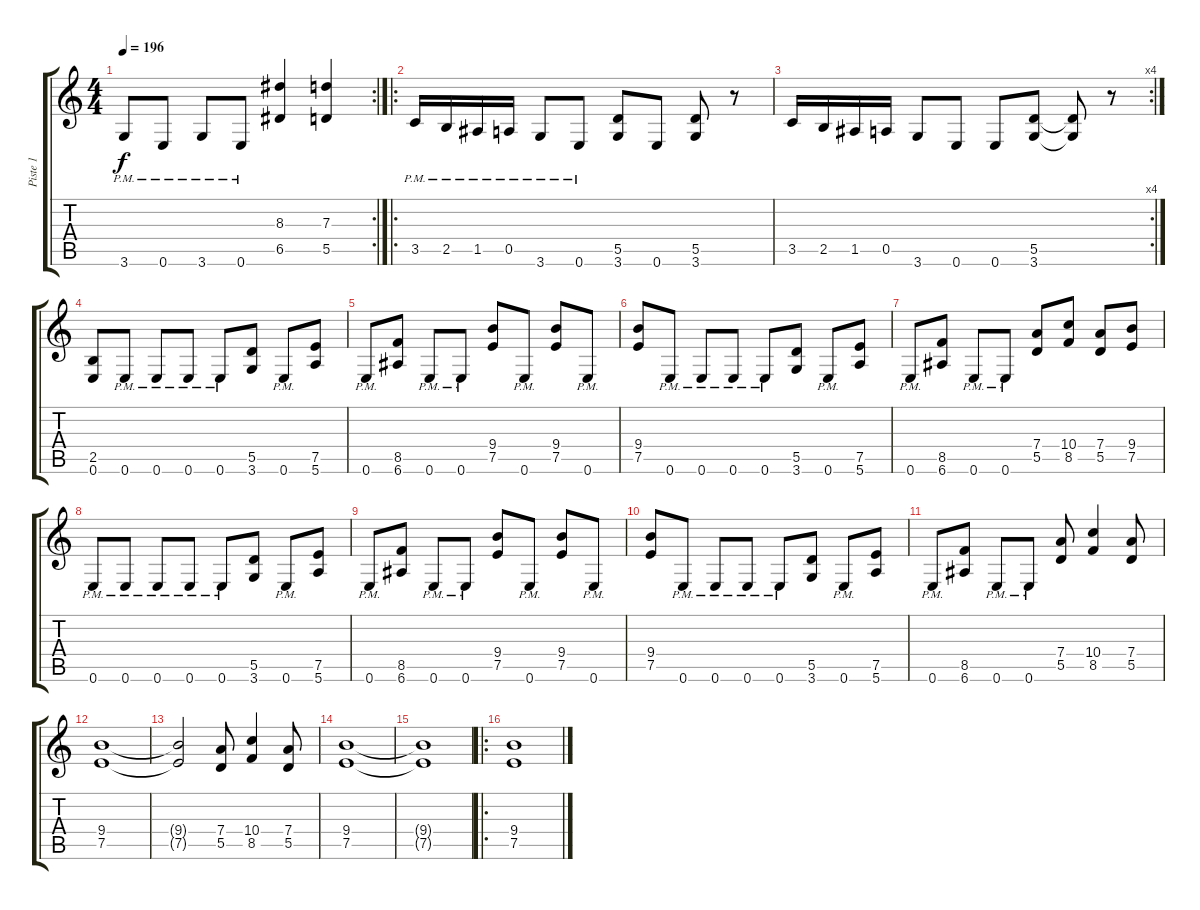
\track ("Piste 1" "Piste 1") {instrument distortionguitar}
\staff {score tabs}
\tuning (E4 B3 G3 D3 A2 E2) {hide}
\rc 2
\ts (4 4)
\tempo 196
\clef g2
\ks c
3.6{pm}.8{dy f} 0.6{pm}.8 3.6{pm}.8 0.6{pm}.8 (8.3 6.5).4 (7.3 5.5).4 |
\ro
3.5{pm}.16 2.5{pm}.16 1.5{pm}.16 0.5{pm}.16 3.6{pm}.8 0.6{pm}.8 (5.5 3.6).8 0.6.8 (5.5 3.6).8 r.8 |
\rc 4
3.5.16 2.5.16 1.5.16 0.5.16 3.6.8 0.6.8 0.6.8 (5.5 3.6).8 (5.5{t} 3.6{t}).8 r.8 |
(2.5 0.6).8 0.6{pm}.8 0.6{pm}.8 0.6{pm}.8 0.6{pm}.8 (5.5 3.6).8 0.6{pm}.8 (7.5 5.6).8 |
0.6{pm}.8 (8.5 6.6).8 0.6{pm}.8 0.6{pm}.8 (9.4 7.5).8 0.6{pm}.8 (9.4 7.5).8 0.6{pm}.8 |
(9.4 7.5).8 0.6{pm}.8 0.6{pm}.8 0.6{pm}.8 0.6{pm}.8 (5.5 3.6).8 0.6{pm}.8 (7.5 5.6).8 |
0.6{pm}.8 (8.5 6.6).8 0.6{pm}.8 0.6{pm}.8 (7.4 5.5).8 (10.4 8.5).8 (7.4 5.5).8 (9.4 7.5).8 |
0.6{pm}.8 0.6{pm}.8 0.6{pm}.8 0.6{pm}.8 0.6{pm}.8 (5.5 3.6).8 0.6{pm}.8 (7.5 5.6).8 |
0.6{pm}.8 (8.5 6.6).8 0.6{pm}.8 0.6{pm}.8 (9.4 7.5).8 0.6{pm}.8 (9.4 7.5).8 0.6{pm}.8 |
(9.4 7.5).8 0.6{pm}.8 0.6{pm}.8 0.6{pm}.8 0.6{pm}.8 (5.5 3.6).8 0.6{pm}.8 (7.5 5.6).8 |
0.6{pm}.8 (8.5 6.6).8 0.6{pm}.8 0.6{pm}.8 (7.4 5.5).8 (10.4 8.5).4 (7.4 5.5).8 |
(9.4 7.5).1 |
(9.4{t} 7.5{t}).2 (7.4 5.5).8 (10.4 8.5).4 (7.4 5.5).8 |
(9.4 7.5).1 |
(9.4{t} 7.5{t}).1 |
\ro
(9.4 7.5).1
